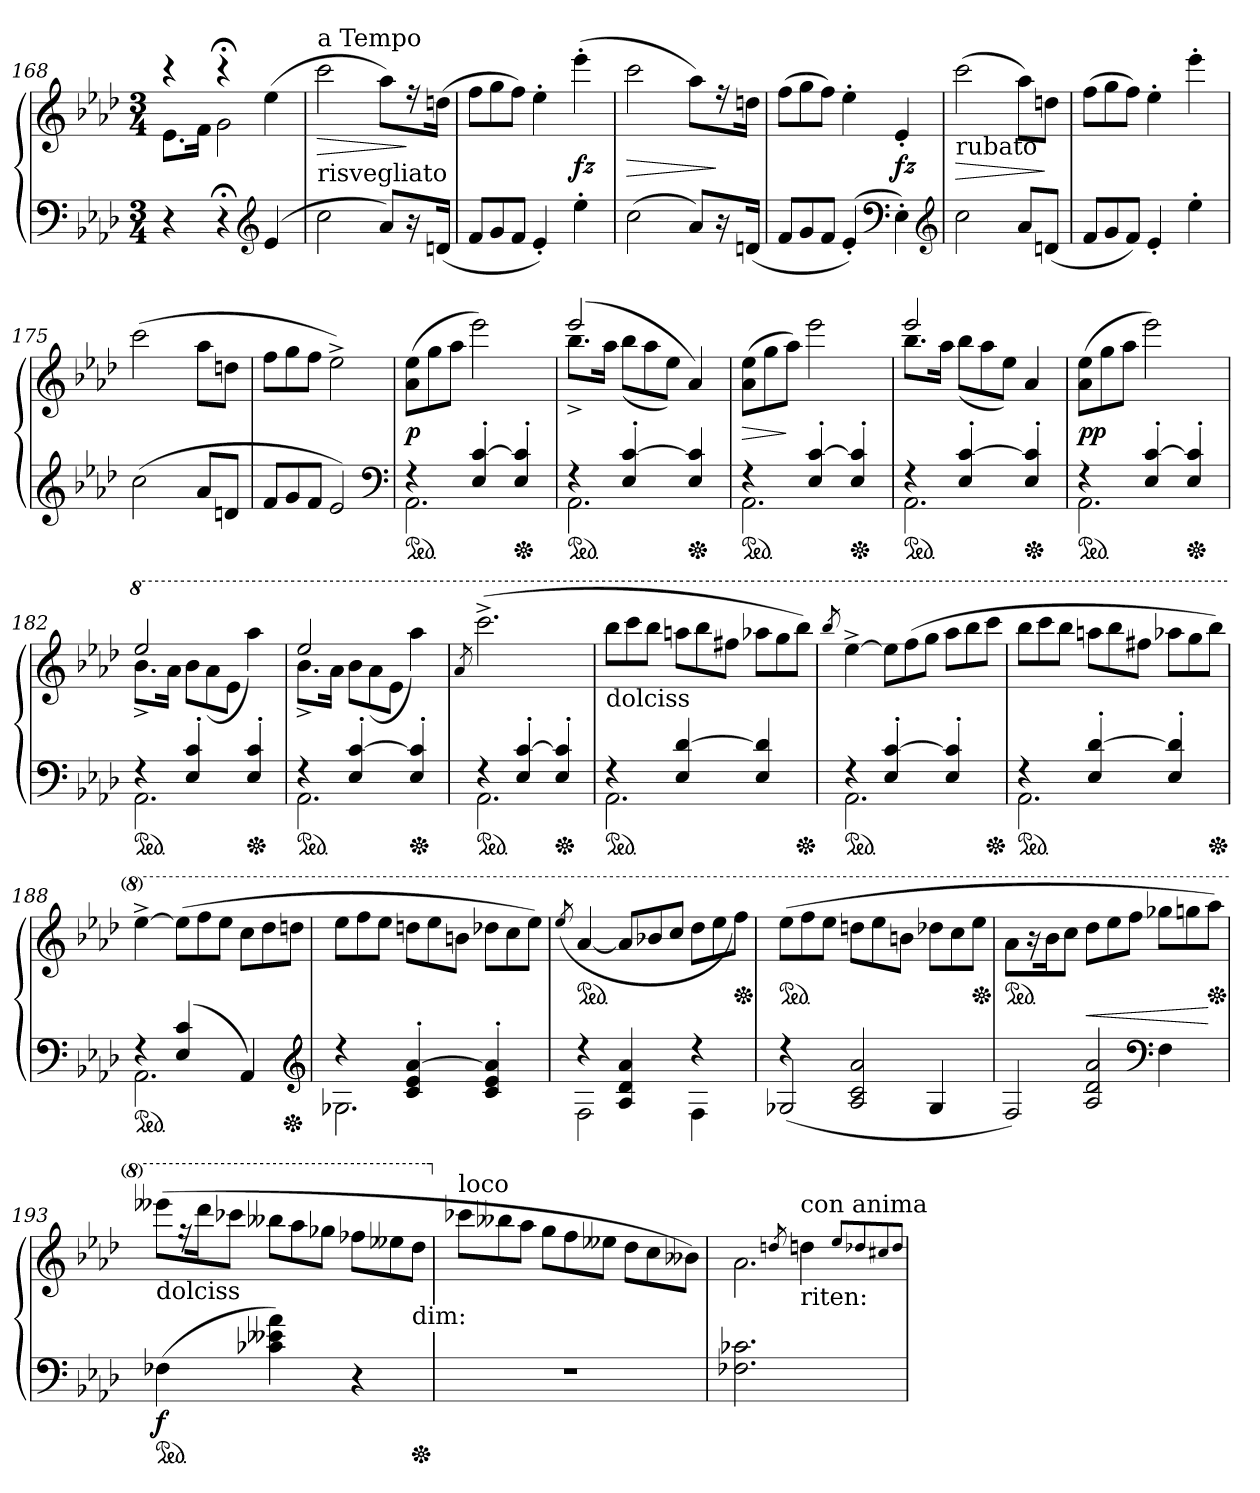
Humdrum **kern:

**kern	**kern	**dynam
*part1	*part1	*part1
*staff2	*staff1	*staff1/2
*clefF4	*clefG2	*
*k[b-e-a-d-]	*k[b-e-a-d-]	*
*M3/4	*M3/4	*
=168	=168	=168
*	*^	*
4r	4rccc	8.e-!\L	.
.	.	16f!Jk	.
4r;<	4r;<ccc	2g!	.
*clefG2	*	*	*
(>4e-	(>4ee-\	.	.
*	*v	*v	*
=169	=169	=169
!	!LO:TX:a:t=a Tempo	!
!LO:TX:a:t=risvegliato	!	!
2cc	2ccc	>
8a-L)	8aa-L)	.
16r	16r	]
(<16dnJk	(>16ddnJk	.
=170	=170	=170
*Xtuplet	*Xtuplet	*
12fL	12ffL	.
12g	12gg	.
12fJ	12ffJ)	.
4e-'<)	4ee-'>	.
4ee-'>	(>4eee-'>	fz
=171	=171	=171
(>2cc	2ccc	>
8a-L)	8aa-L)	.
16r	16r	]
(<16dnJk	16ddnJk	.
=172	=172	=172
12fL	(12ffL	.
12g	12gg	.
12fJ	12ffJ)	.
(>4e-'<)	4ee-'>	.
*clefF4	*	*
4E-'>)	4e-'<	fz
*clefG2	*	*
=173	=173	=173
!	!LO:TX:b:t=rubato	!
2cc	(>2ccc	>
8a-L	8aa-L)	.
(<8dnJ	8ddnJ	]
=174	=174	=174
12fL	(12ffL	.
12g	12gg	.
12fJ)	12ffJ)	.
4e-'<	4ee-'>	.
4ee-'>	4eee-'>	.
=175	=175	=175
(2cc	(2ccc	.
8a-L	8aa-L	.
8dnJ	8ddnJ	.
=176	=176	=176
12fL	12ffL	.
12g	12gg	.
12fJ	12ffJ	.
2e-)	2ee-^<)	.
*clefF4	*	*
=177	=177	=177
*^	*	*
*ped	*	*	*
4rF	2.AA-	(12a- 12ee-L	p
.	.	12gg	.
.	.	12aa-J	.
4E-'> [4c'>	.	2eee-)	.
*Xped	*	*	*
4E-'> 4c]'>	.	.	.
=178	=178	=178	=178
*	*	*^	*
*ped	*	*	*	*
4rF	2.AA-	(>2eee-	8.bb-^<L	.
.	.	.	16aa-Jk	.
4E-'> [4c'>	.	.	(>12bb-L	.
.	.	.	12aa-	.
.	.	.	12ee-J)	.
*Xped	*	*	*	*
4E- 4c]	.	4ryy	4a-)	.
*	*	*v	*v	*
=179	=179	=179	=179
*ped	*	*	*
4rF	2.AA-	(>12a- 12ee-L	>
.	.	12gg	.
.	.	12aa-J)	]
4E-'> [4c'>	.	2eee-	.
*Xped	*	*	*
4E-'> 4c]'>	.	.	.
=180	=180	=180	=180
*	*	*^	*
*ped	*	*	*	*
4rF	2.AA-	2eee-	8.bb-L	.
.	.	.	16aa-Jk	.
4E-'> [4c'>	.	.	(>12bb-L	.
.	.	.	12aa-	.
.	.	.	12ee-J)	.
*Xped	*	*	*	*
4E-'> 4c]'>	.	4ryy	4a-	.
*	*	*v	*v	*
=181	=181	=181	=181
*ped	*	*	*
4rF	2.AA-	(>12a- 12ee-L	pp
.	.	12gg	.
.	.	12aa-J	.
4E-'> [4c'>	.	2eee-)	.
*Xped	*	*	*
4E-' 4c]'	.	.	.
=182	=182	=182	=182
*	*	*8va	*
*	*	*^	*
*ped	*	*	*	*
4rF	2.AA-	2eee-	8.bb-^<L	.
.	.	.	16aa-Jk	.
4E-'> 4c'>	.	.	12bb-L	.
.	.	.	(>12aa-	.
.	.	.	12ee-J	.
*Xped	*	*	*	*
4E-'> 4c'>	.	4ryy	4aaa-)	.
=183	=183	=183	=183	=183
*ped	*	*	*	*
4rF	2.AA-	2eee-	8.bb-^<L	.
.	.	.	16aa-Jk	.
4E-'> [4c'>	.	.	12bb-L	.
.	.	.	(>12aa-	.
.	.	.	12ee-J	.
*Xped	*	*	*	*
4E-'> 4c]'>	.	4ryy	4aaa-)	.
*	*	*v	*v	*
=184	=184	=184	=184
.	.	8qaa-/	.
*ped	*	*	*
4rF	2.AA-	(>2.cccc^<	.
4E-'> [4c'>	.	.	.
*Xped	*	*	*
4E-'> 4c]'>	.	.	.
=185	=185	=185	=185
!	!	!LO:TX:b:t=dolciss	!
*ped	*	*	*
4rF	2.AA-	12bbb-L	.
.	.	12cccc	.
.	.	12bbb-J	.
4E- [4d-	.	12aaanL	.
.	.	12bbb-	.
.	.	12fff#XJ	.
4E- 4d-]	.	12aaa-XL	.
.	.	12ggg	.
*Xped	*	*	*
.	.	12bbb-J)	.
=186	=186	=186	=186
.	.	8qbbb-/	.
*ped	*	*	*
4rF	2.AA-	[4eee-^<	.
4E-'> [4c'>	.	12eee-L]	.
.	.	(>12fff	.
.	.	12gggJ	.
4E-'> 4c]'>	.	12aaa-L	.
.	.	12bbb-	.
*Xped	*	*	*
.	.	12ccccJ	.
=187	=187	=187	=187
*ped	*	*	*
4rF	2.AA-	12bbb-L	.
.	.	12cccc	.
.	.	12bbb-J	.
4E-'> [4d-'>	.	12aaanL	.
.	.	12bbb-	.
.	.	12fff#XJ	.
4E-'> 4d-]'>	.	12aaa-XL	.
.	.	12ggg	.
*Xped	*	*	*
.	.	12bbb-J)	.
=188	=188	=188	=188
*ped	*	*	*
4rF	2.AA-	[4eee-^<	.
(>4E- 4c	.	(>12eee-L]	.
.	.	12fff	.
.	.	12eee-J	.
4AA-)	.	12cccL	.
.	.	12ddd-	.
*Xped	*	*	*
.	.	12dddnJ	.
*clefG2	*	*	*
=189	=189	=189	=189
4r	2.G-X	12eee-L	.
.	.	12fff	.
.	.	12eee-J	.
4c'> 4e-'> [4a-'>	.	12dddnL	.
.	.	12eee-	.
.	.	12bbnJ	.
4c'> 4e-'> 4a-]'>	.	12ddd-XL	.
.	.	12ccc	.
.	.	12eee-J)	.
=190	=190	=190	=190
.	.	(>8qeee-/	.
*	*	*ped	*
4r	2F	[4aa-	.
4A- 4d- 4a-	.	12aa-/L]	.
.	.	12bb-X/	.
.	.	12ccc/J	.
4r	4F	12ddd-L	.
.	.	12eee-	.
*	*	*Xped	*
.	.	12fffJ)	.
=191	=191	=191	=191
*	*	*ped	*
4r	(<2G-X/	(>12eee-L	.
.	.	12fff	.
.	.	12eee-J	.
2A- 2c 2a-	.	12dddnL	.
.	.	12eee-	.
.	.	12bbnJ	.
.	4G-/	12ddd-XL	.
.	.	12ccc	.
*	*	*Xped	*
.	.	12eee-J	.
=192	=192	=192	=192
*	*	*ped	*
4ryy	2F/)	12aa-L	.
.	.	24r	.
.	.	24bb-K	.
.	.	12cccJ	.
2A- 2d- 2a-	.	12ddd-L	<
.	.	12eee-	.
.	.	12fffJ	.
*clefF4	*	*	*
.	4F	12ggg-XL	.
.	.	12gggn	.
*	*	*Xped	*
.	.	12aaa-J)	[
*v	*v	*	*
=193	=193	=193
!	!LO:TX:b:t=dolciss	!
!	!	!LO:DY:b=2
*ped	*	*
(>4F-X	(>12eeee--XL	f
.	24rggg	.
.	24dddd-K	.
.	12cccc-XJ	.
4c-X 4e--X 4a-)	12bbb--XL	.
.	12aaa-	.
.	12ggg-XJ	.
4r	12fff-XL	.
.	12eee--X	.
!	!LO:TX:c:t=dim&colon;	!
*Xped	*	*
.	12ddd-J	.
=194	=194	=194
*	*X8va	*
!	!LO:TX:a:t=loco	!
2.rF	12ccc-XL	.
.	12bb--X	.
.	12aa-J	.
.	12ggL	.
.	12ff	.
.	12ee--XJ	.
.	12dd-L	.
.	12cc	.
.	12b--XJ)	.
=195	=195	=195
*	*^	*
2.F-X 2.c-X	2ryy	2.a-	.
.	8qddn/	.	.
!	!LO:TX:a:t=con anima	!	!
!	!LO:TX:b:t=riten&colon;	!	!
.	4ddn\	.	.
*	*v	*v	*
.	8qee-L	.
.	8qdd-X	.
.	8qcc#X	.
.	8qdd-J	.
=	=	=
*-	*-	*-
